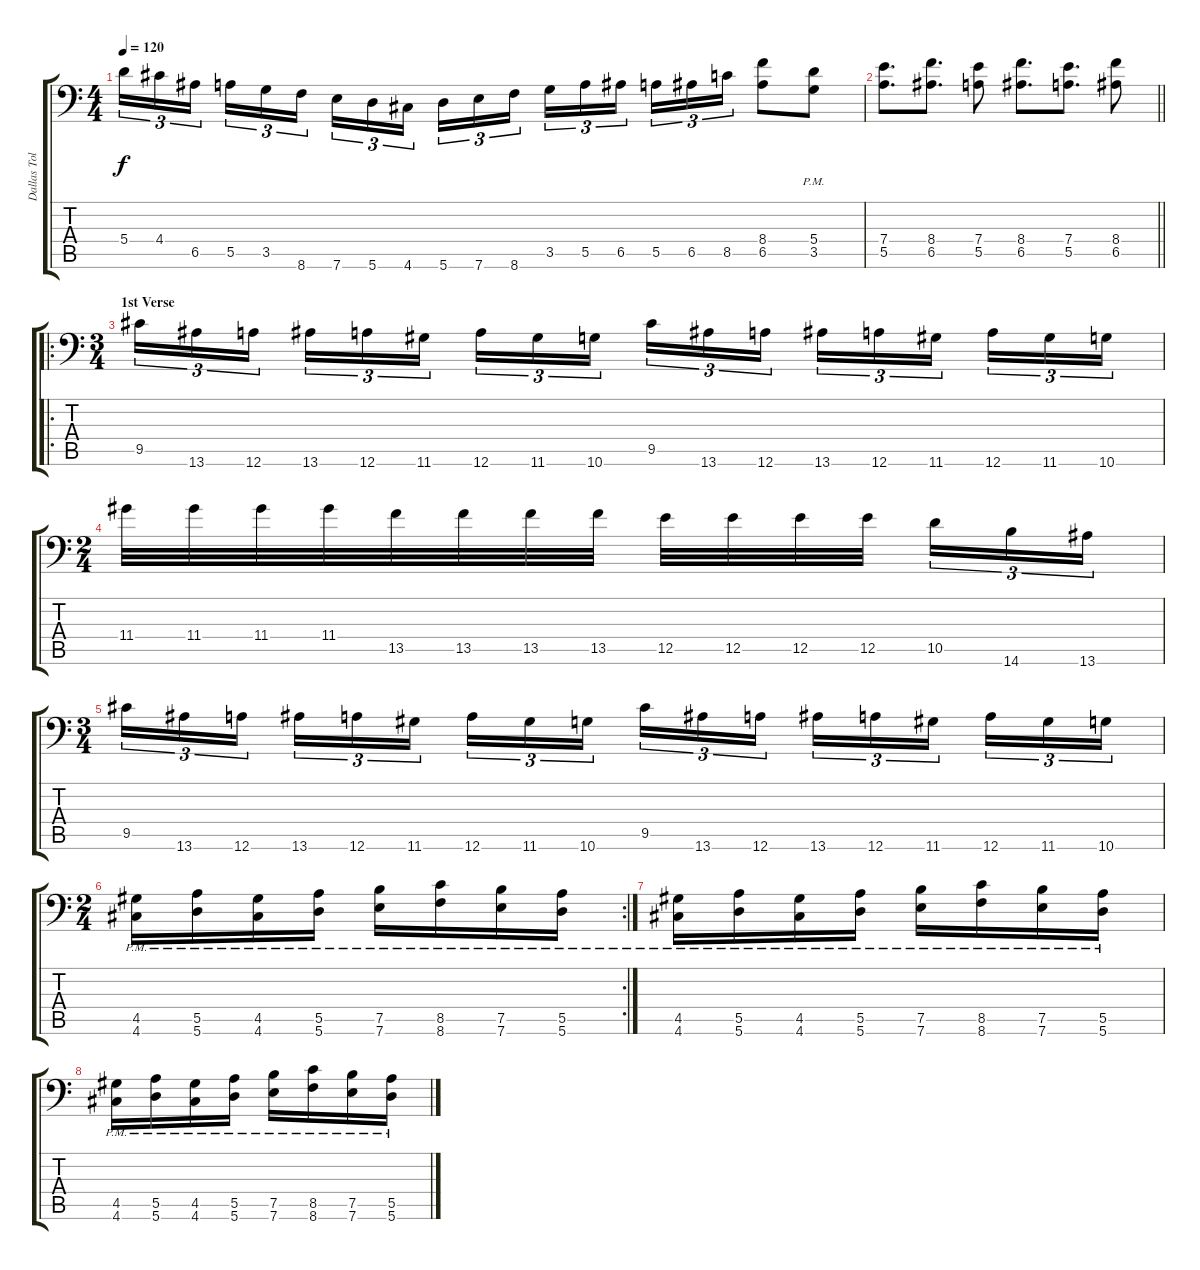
\track ("Dallas Toler-Wade" "Dallas Tol") {instrument distortionguitar}
\staff {score tabs}
\tuning (B3 Gb3 D3 A2 E2 A1) {hide}
\ts (4 4)
\tempo 120
\clef f4
\ks c
5.4.16{tu (3 2) dy f} 4.4.16{tu (3 2)} 6.5.16{tu (3 2)} 5.5.16{tu (3 2)} 3.5.16{tu (3 2)} 8.6.16{tu (3 2)} 7.6.16{tu (3 2)} 5.6.16{tu (3 2)} 4.6.16{tu (3 2)} 5.6.16{tu (3 2)} 7.6.16{tu (3 2)} 8.6.16{tu (3 2)} 3.5.16{tu (3 2)} 5.5.16{tu (3 2)} 6.5.16{tu (3 2)} 5.5.16{tu (3 2)} 6.5.16{tu (3 2)} 8.5.16{tu (3 2)} (8.4 6.5).8 (5.4{pm} 3.5{pm}).8 |
\barLineRight lightlight
(7.4 5.5).8{d} (8.4 6.5).8{d} (7.4 5.5).8 (8.4 6.5).8{d} (7.4 5.5).8{d} (8.4 6.5).8 |
\ro
\ts (3 4)
\section ("" "1st Verse")
9.5.16{tu (3 2)} 13.6.16{tu (3 2)} 12.6.16{tu (3 2)} 13.6.16{tu (3 2)} 12.6.16{tu (3 2)} 11.6.16{tu (3 2)} 12.6.16{tu (3 2)} 11.6.16{tu (3 2)} 10.6.16{tu (3 2)} 9.5.16{tu (3 2)} 13.6.16{tu (3 2)} 12.6.16{tu (3 2)} 13.6.16{tu (3 2)} 12.6.16{tu (3 2)} 11.6.16{tu (3 2)} 12.6.16{tu (3 2)} 11.6.16{tu (3 2)} 10.6.16{tu (3 2)} |
\ts (2 4)
11.4.32 11.4.32 11.4.32 11.4.32 13.5.32 13.5.32 13.5.32 13.5.32 12.5.32 12.5.32 12.5.32 12.5.32 10.5.16{tu (3 2)} 14.6.16{tu (3 2)} 13.6.16{tu (3 2)} |
\ts (3 4)
9.5.16{tu (3 2)} 13.6.16{tu (3 2)} 12.6.16{tu (3 2)} 13.6.16{tu (3 2)} 12.6.16{tu (3 2)} 11.6.16{tu (3 2)} 12.6.16{tu (3 2)} 11.6.16{tu (3 2)} 10.6.16{tu (3 2)} 9.5.16{tu (3 2)} 13.6.16{tu (3 2)} 12.6.16{tu (3 2)} 13.6.16{tu (3 2)} 12.6.16{tu (3 2)} 11.6.16{tu (3 2)} 12.6.16{tu (3 2)} 11.6.16{tu (3 2)} 10.6.16{tu (3 2)} |
\rc 2
\ts (2 4)
(4.5{pm} 4.6{pm}).16 (5.5{pm} 5.6{pm}).16 (4.5{pm} 4.6{pm}).16 (5.5{pm} 5.6{pm}).16 (7.5{pm} 7.6{pm}).16 (8.5{pm} 8.6{pm}).16 (7.5{pm} 7.6{pm}).16 (5.5{pm} 5.6{pm}).16 |
(4.5{pm} 4.6{pm}).16 (5.5{pm} 5.6{pm}).16 (4.5{pm} 4.6{pm}).16 (5.5{pm} 5.6{pm}).16 (7.5{pm} 7.6{pm}).16 (8.5{pm} 8.6{pm}).16 (7.5{pm} 7.6{pm}).16 (5.5{pm} 5.6{pm}).16 |
(4.5{pm} 4.6{pm}).16 (5.5{pm} 5.6{pm}).16 (4.5{pm} 4.6{pm}).16 (5.5{pm} 5.6{pm}).16 (7.5{pm} 7.6{pm}).16 (8.5{pm} 8.6{pm}).16 (7.5{pm} 7.6{pm}).16 (5.5{pm} 5.6{pm}).16
